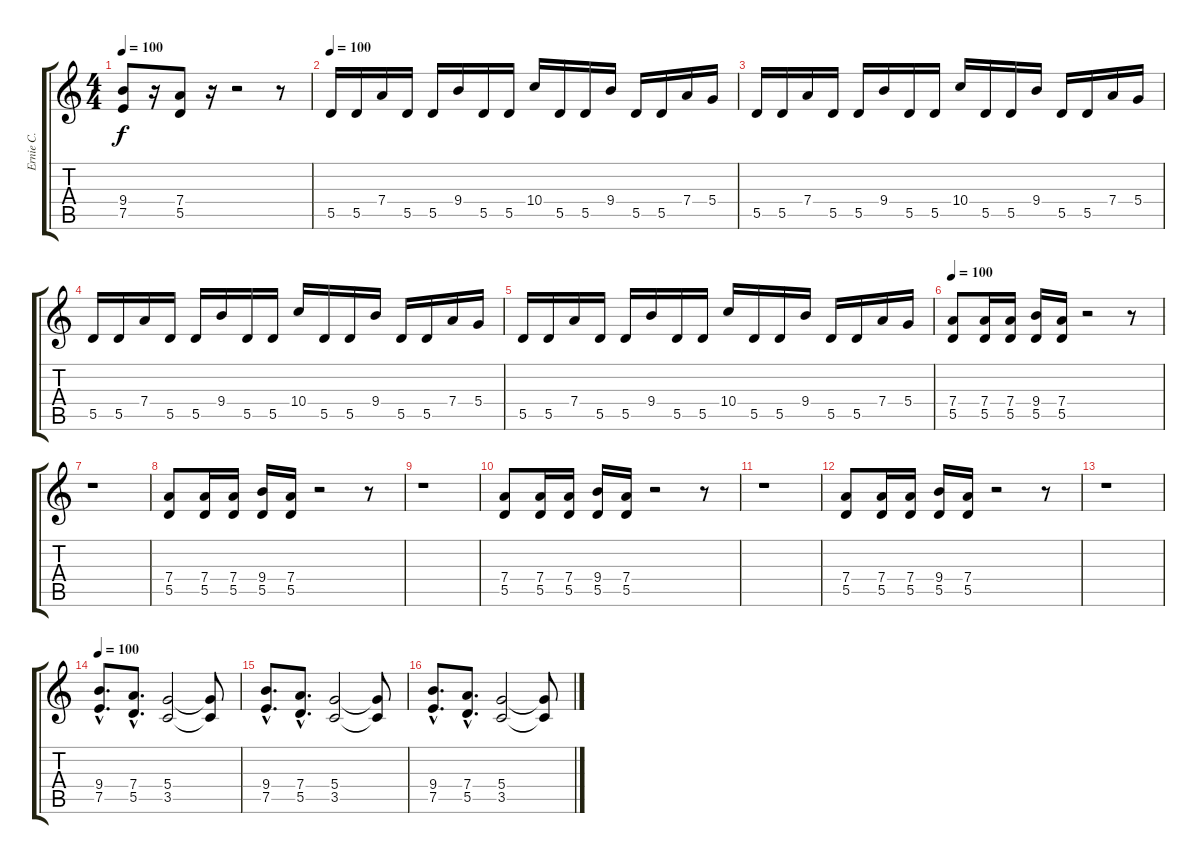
\track ("Ernie C." "Ernie C.") {instrument overdrivenguitar}
\staff {score tabs}
\tuning (E4 B3 G3 D3 A2 E2) {hide}
\ts (4 4)
\tempo 100
\clef g2
\ks c
(9.4 7.5).8{dy f} r.16 (7.4 5.5).8 r.16 r.2 r.8 |
\tempo 100
5.5.16 5.5.16 7.4.16 5.5.16 5.5.16 9.4.16 5.5.16 5.5.16 10.4.16 5.5.16 5.5.16 9.4.16 5.5.16 5.5.16 7.4.16 5.4.16 |
5.5.16 5.5.16 7.4.16 5.5.16 5.5.16 9.4.16 5.5.16 5.5.16 10.4.16 5.5.16 5.5.16 9.4.16 5.5.16 5.5.16 7.4.16 5.4.16 |
5.5.16 5.5.16 7.4.16 5.5.16 5.5.16 9.4.16 5.5.16 5.5.16 10.4.16 5.5.16 5.5.16 9.4.16 5.5.16 5.5.16 7.4.16 5.4.16 |
5.5.16 5.5.16 7.4.16 5.5.16 5.5.16 9.4.16 5.5.16 5.5.16 10.4.16 5.5.16 5.5.16 9.4.16 5.5.16 5.5.16 7.4.16 5.4.16 |
\tempo 100
(7.4 5.5).8 (7.4 5.5).16 (7.4 5.5).16 (9.4 5.5).16 (7.4 5.5).16 r.2 r.8 |
r.1 |
(7.4 5.5).8 (7.4 5.5).16 (7.4 5.5).16 (9.4 5.5).16 (7.4 5.5).16 r.2 r.8 |
r.1 |
(7.4 5.5).8 (7.4 5.5).16 (7.4 5.5).16 (9.4 5.5).16 (7.4 5.5).16 r.2 r.8 |
r.1 |
(7.4 5.5).8 (7.4 5.5).16 (7.4 5.5).16 (9.4 5.5).16 (7.4 5.5).16 r.2 r.8 |
r.1 |
\tempo 100
(9.4{hac} 7.5{hac}).8{d} (7.4{hac} 5.5{hac}).8{d} (5.4 3.5).2 (5.4{t} 3.5{t}).8 |
(9.4{hac} 7.5{hac}).8{d} (7.4{hac} 5.5{hac}).8{d} (5.4 3.5).2 (5.4{t} 3.5{t}).8 |
(9.4{hac} 7.5{hac}).8{d} (7.4{hac} 5.5{hac}).8{d} (5.4 3.5).2 (5.4{t} 3.5{t}).8
